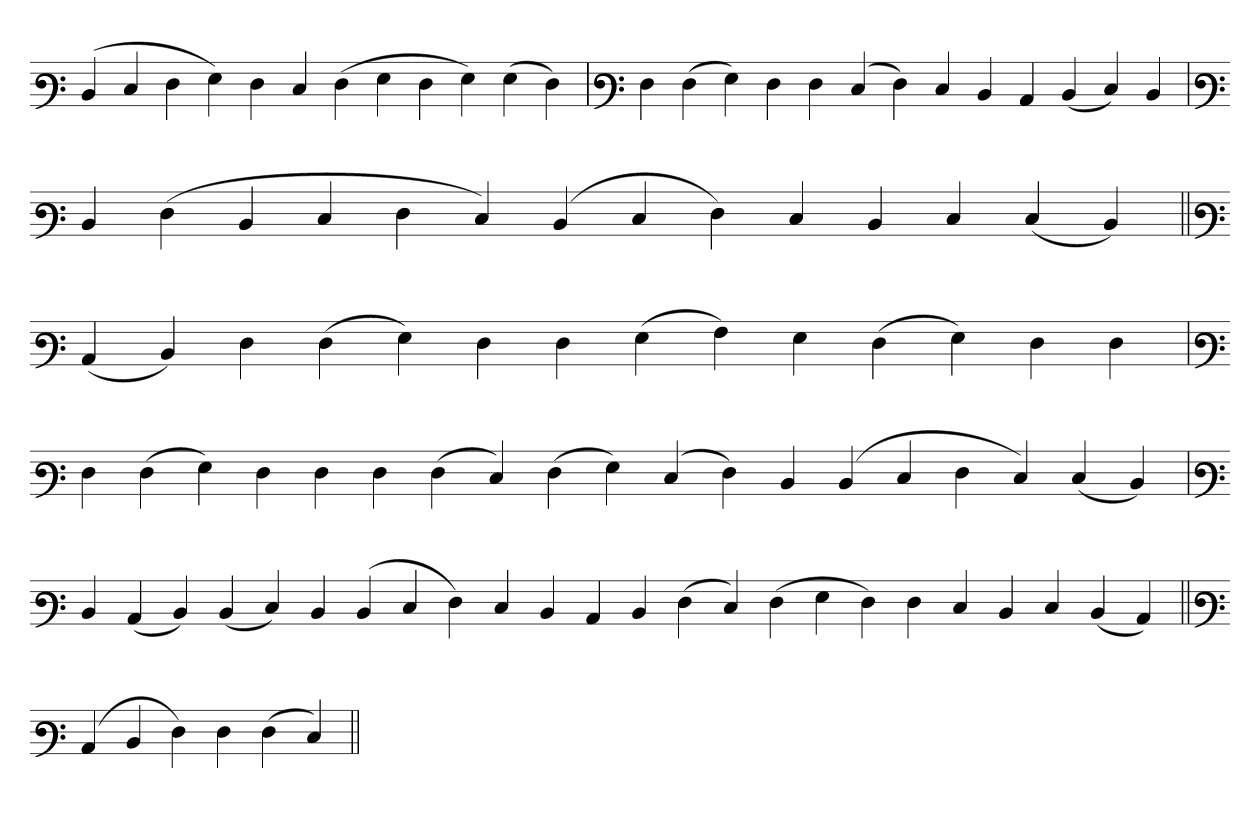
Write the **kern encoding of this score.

**kern
*part1
*staff1
*clefF3
=
(4D
4E
4F
4G)
4F
4E
(4F
4G
4F
4G)
(4G
4F)
='
*clefF3
4F
(4F
4G)
4F
4F
(4E
4F)
4E
4D
4C
(4D
4E)
4D
=`
*clefF3
4D
(4F
4D
4E
4F
4E)
(4D
4E
4F)
4E
4D
4E
(4E
4D)
=||
*clefF3
(4C
4D)
4F
(4F
4G)
4F
4F
(4G
4A)
4G
(4F
4G)
4F
4F
=`
*clefF3
4F
(4F
4G)
4F
4F
4F
(4F
4E)
(4F
4G)
(4E
4F)
4D
(4D
4E
4F
4E)
(4E
4D)
=
*clefF3
4D
(4C
4D)
(4D
4E)
4D
(4D
4E
4F)
4E
4D
4C
4D
(4F
4E)
(4F
4G
4F)
4F
4E
4D
4E
(4D
4C)
=||
*clefF3
(4C
4D
4F)
4F
(4F
4E)
=||
*-
